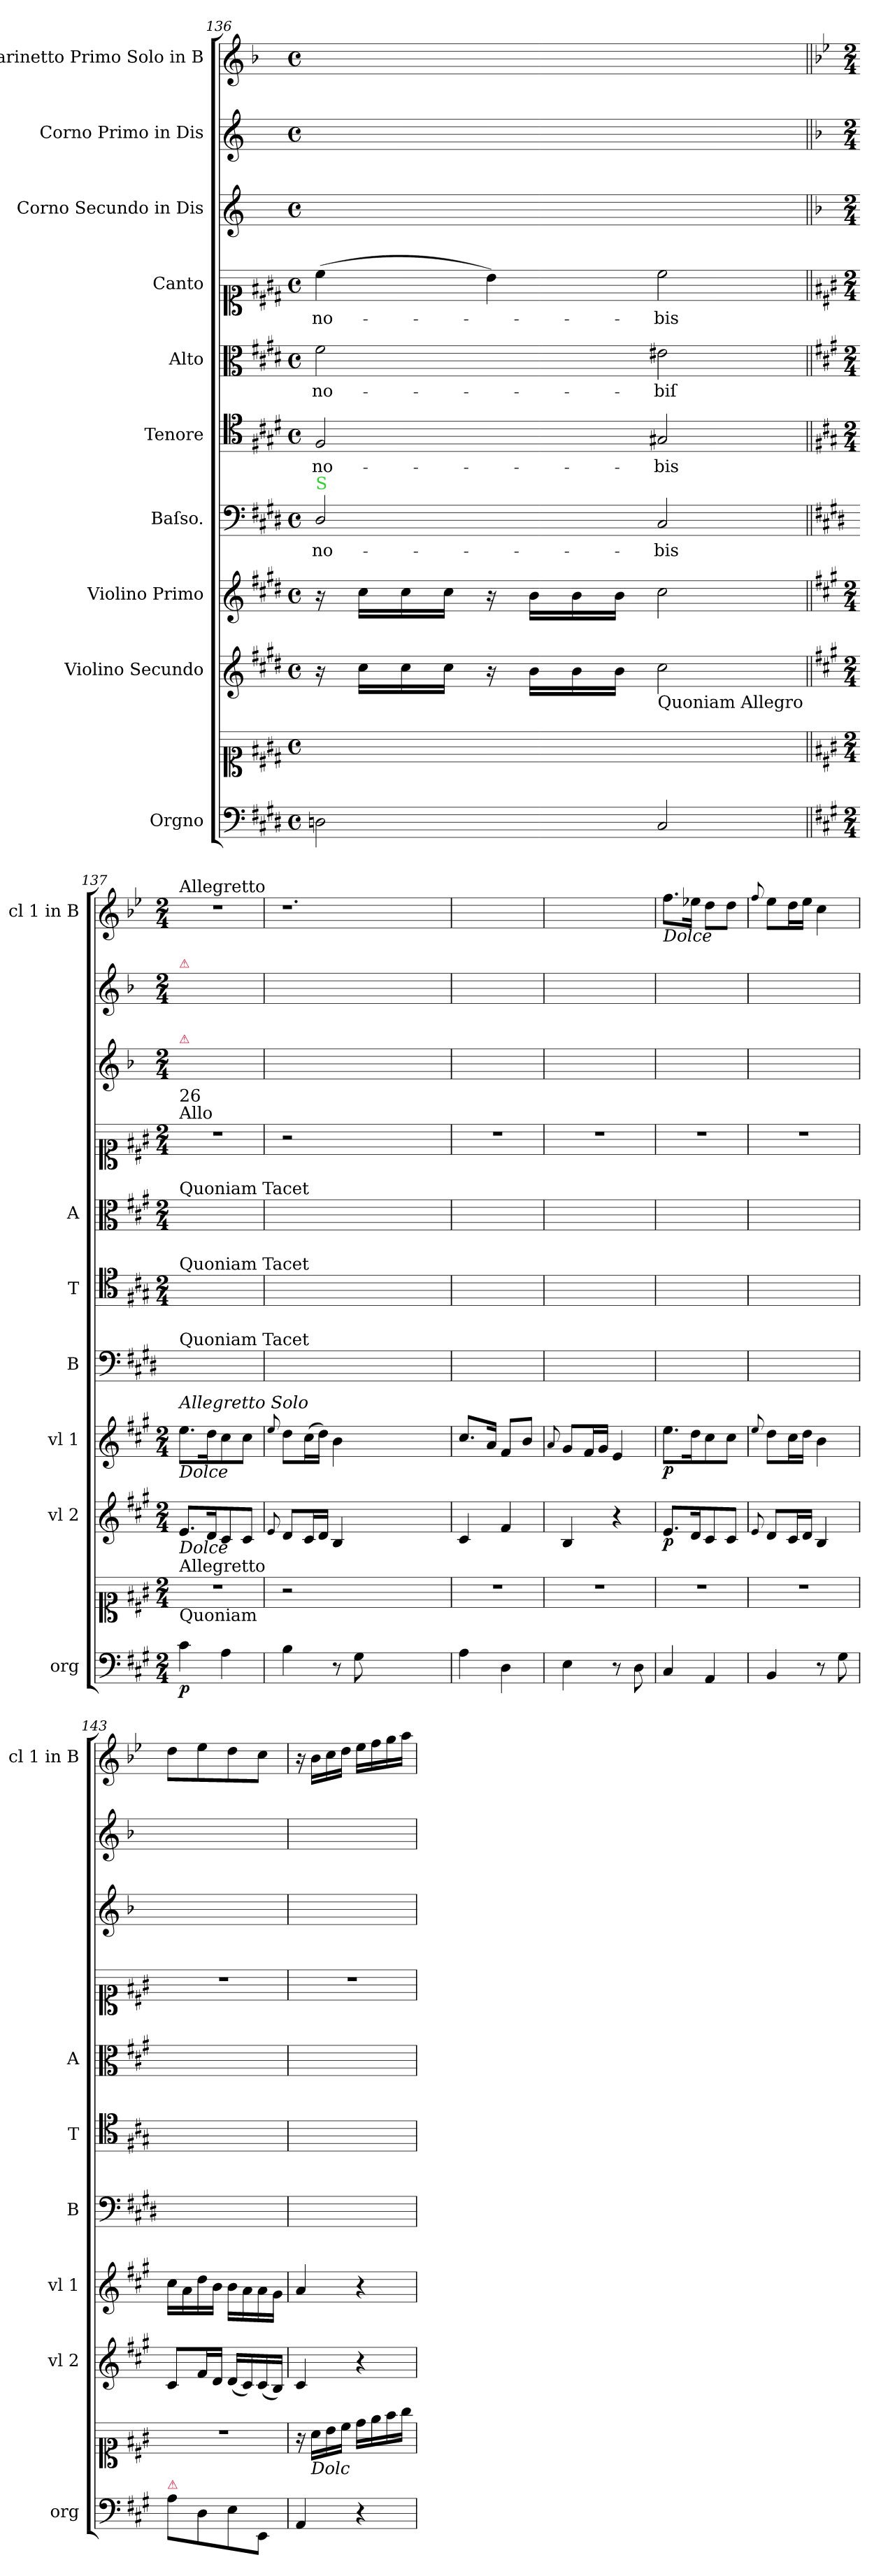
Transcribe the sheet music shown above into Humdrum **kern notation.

**kern	**kern	**dynam	**kern	**dynam	**kern	**dynam	**kern	**text	**kern	**text	**kern	**text	**kern	**text	**kern	**kern	**kern
*part10	*part10	*part10	*part9	*part9	*part8	*part8	*part7	*part7	*part6	*part6	*part5	*part5	*part4	*part4	*part3	*part2	*part1
*staff11	*staff10	*staff10/11	*staff9	*staff9	*staff8	*staff8	*staff7	*staff7	*staff6	*staff6	*staff5	*staff5	*staff4	*staff4	*staff3	*staff2	*staff1
*I"Orgno	*	*	*I"Violino Secundo	*	*I"Violino Primo	*	*I"Baſso.	*	*I"Tenore	*	*I"Alto	*	*I"Canto	*	*I"Corno Secundo in Dis	*I"Corno Primo in Dis	*I"Clarinetto Primo Solo in B
*I'org	*	*	*I'vl 2	*	*I'vl 1	*	*I'B	*	*I'T	*	*I'A	*	*	*	*	*	*I'cl 1 in B
*clefF4	*clefC1	*	*clefG2	*	*clefG2	*	*clefF4	*	*clefC4	*	*clefC3	*	*clefC1	*	*clefG2	*clefG2	*clefG2
*	*	*	*	*	*	*	*	*	*	*	*	*	*	*	*ITrd5c8	*ITrd5c8	*ITrd1c1
*k[f#c#g#d#]	*k[f#c#g#d#]	*	*k[f#c#g#d#]	*	*k[f#c#g#d#]	*	*k[f#c#g#d#]	*	*k[f#c#g#d#]	*	*k[f#c#g#d#]	*	*k[f#c#g#d#]	*	*k[f#c#g#d#]	*k[f#c#g#d#]	*k[f#c#g#d#]
*E:	*E:	*	*E:	*	*E:	*	*E:	*	*E:	*	*E:	*	*E:	*	*E:	*E:	*E:
*M4/4	*M4/4	*	*M4/4	*	*M4/4	*	*M4/4	*	*M4/4	*	*M4/4	*	*M4/4	*	*M4/4	*M4/4	*M4/4
*met(c)	*met(c)	*	*met(c)	*	*met(c)	*	*met(c)	*	*met(c)	*	*met(c)	*	*met(c)	*	*met(c)	*met(c)	*met(c)
=136	=136	=136	=136	=136	=136	=136	=136	=136	=136	=136	=136	=136	=136	=136	=136	=136	=136
!	!	!	!	!	!	!	!LO:TX:a:color=limegreen:t=S	!	!	!	!	!	!	!	!	!	!
2Dn\	1ryy	.	16r	.	16r	.	2D#/	no-	2F#/	no-	2f#\	no-	(4cc#\	no-	1ryy	1ryy	1ryy
.	.	.	16cc#\LL	.	16cc#\LL	.	.	.	.	.	.	.	.	.	.	.	.
.	.	.	16cc#\	.	16cc#\	.	.	.	.	.	.	.	.	.	.	.	.
.	.	.	16cc#\JJ	.	16cc#\JJ	.	.	.	.	.	.	.	.	.	.	.	.
.	.	.	16r	.	16r	.	.	.	.	.	.	.	4b\)	.	.	.	.
.	.	.	16b\LL	.	16b\LL	.	.	.	.	.	.	.	.	.	.	.	.
.	.	.	16b\	.	16b\	.	.	.	.	.	.	.	.	.	.	.	.
.	.	.	16b\JJ	.	16b\JJ	.	.	.	.	.	.	.	.	.	.	.	.
!	!	!	!LO:TX:b:t=Quoniam Allegro	!	!	!	!	!	!	!	!	!	!	!	!	!	!
2C#/	.	.	2cc#\	.	2cc#\	.	2C#/	-bis	2G#X/	-bis	2e#X\	-biſ	2cc#\	-bis	.	.	.
=137||	=137||	=137||	=137||	=137||	=137||	=137||	=137||	=137||	=137||	=137||	=137||	=137||	=137||	=137||	=137||	=137||	=137||
*k[f#c#g#]	*k[f#c#g#]	*	*k[f#c#g#]	*	*k[f#c#g#]	*	*	*	*k[f#c#g#]	*	*k[f#c#g#]	*	*k[f#c#g#]	*	*k[f#c#g#]	*k[f#c#g#]	*k[f#c#g#]
*M2/4	*M2/4	*	*M2/4	*	*M2/4	*	*	*	*M2/4	*	*M2/4	*	*M2/4	*	*M2/4	*M2/4	*M2/4
!	!	!	!	!	!	!	!	!	!	!	!	!	!	!	!	!	!LO:TX:a:t=Allegretto
!	!	!	!	!	!	!	!	!	!	!	!	!	!	!	!	!LO:TX:a:color=crimson:t=⚠	!
!	!	!	!	!	!	!	!	!	!	!	!	!	!	!	!LO:TX:a:color=crimson:t=⚠	!	!
!	!	!	!	!	!	!	!	!	!	!	!	!	!LO:TX:a:t=Allo	!	!	!	!
!	!	!	!	!	!	!	!	!	!	!	!	!	!LO:TX:a:t=26	!	!	!	!
!	!	!	!	!	!	!	!	!	!	!	!LO:TX:a:t=Quoniam Tacet	!	!	!	!	!	!
!	!	!	!	!	!	!	!	!	!LO:TX:a:t=Quoniam Tacet	!	!	!	!	!	!	!	!
!	!	!	!	!	!	!	!LO:TX:a:t=Quoniam Tacet	!	!	!	!	!	!	!	!	!	!
!	!	!	!	!	!LO:TX:a:i:t=Allegretto Solo	!	!	!	!	!	!	!	!	!	!	!	!
!	!	!	!	!	!LO:TX:b:i:t=Dolce	!	!	!	!	!	!	!	!	!	!	!	!
!	!	!	!LO:TX:b:i:t=Dolce	!	!	!	!	!	!	!	!	!	!	!	!	!	!
!	!LO:TX:a:t=Allegretto	!	!	!	!	!	!	!	!	!	!	!	!	!	!	!	!
!	!LO:TX:b:t=Quoniam	!	!	!	!	!	!	!	!	!	!	!	!	!	!	!	!
!	!	!LO:DY:b=2	!	!	!	!	!	!	!	!	!	!	!	!	!	!	!
4c#\	2r	p	8.e/L	.	8.ee\L	.	2ryy	.	2ryy	.	2ryy	.	2r	.	2ryy	2ryy	2r
.	.	.	16d/K	.	16dd\K	.	.	.	.	.	.	.	.	.	.	.	.
4A\	.	.	8c#/	.	8cc#\	.	.	.	.	.	.	.	.	.	.	.	.
.	.	.	8c#/J	.	8cc#\J	.	.	.	.	.	.	.	.	.	.	.	.
=138	=138	=138	=138	=138	=138	=138	=138	=138	=138	=138	=138	=138	=138	=138	=138	=138	=138
.	.	.	8qqe/	.	8qqee/	.	.	.	.	.	.	.	.	.	.	.	.
4B\	2r	.	8d/L	.	8dd\L	.	2ryy	.	2ryy	.	2ryy	.	2r	.	2ryy	2ryy	1.r
.	.	.	16c#/L	.	(16cc#\L	.	.	.	.	.	.	.	.	.	.	.	.
.	.	.	16d/JJ	.	16dd\JJ)	.	.	.	.	.	.	.	.	.	.	.	.
8r	.	.	4B/	.	4b\	.	.	.	.	.	.	.	.	.	.	.	.
8G#\	.	.	.	.	.	.	.	.	.	.	.	.	.	.	.	.	.
1ryy	1ryy	.	1ryy	.	1ryy	.	1ryy	.	1ryy	.	1ryy	.	1ryy	.	1ryy	1ryy	.
=139	=139	=139	=139	=139	=139	=139	=139	=139	=139	=139	=139	=139	=139	=139	=139	=139	=139
4A\	2r	.	4c#/	.	8.cc#\L	.	2ryy	.	2ryy	.	2ryy	.	2r	.	2ryy	2ryy	2ryy
.	.	.	.	.	16a/Jk	.	.	.	.	.	.	.	.	.	.	.	.
4D\	.	.	4f#/	.	8f#/L	.	.	.	.	.	.	.	.	.	.	.	.
.	.	.	.	.	8b\J	.	.	.	.	.	.	.	.	.	.	.	.
=140	=140	=140	=140	=140	=140	=140	=140	=140	=140	=140	=140	=140	=140	=140	=140	=140	=140
.	.	.	.	.	8qqa/	.	.	.	.	.	.	.	.	.	.	.	.
4E\	2r	.	4B/	.	8g#/L	.	2ryy	.	2ryy	.	2ryy	.	2r	.	2ryy	2ryy	2ryy
.	.	.	.	.	16f#/L	.	.	.	.	.	.	.	.	.	.	.	.
.	.	.	.	.	16g#/JJ	.	.	.	.	.	.	.	.	.	.	.	.
8r	.	.	4r	.	4e/	.	.	.	.	.	.	.	.	.	.	.	.
8D\	.	.	.	.	.	.	.	.	.	.	.	.	.	.	.	.	.
=141	=141	=141	=141	=141	=141	=141	=141	=141	=141	=141	=141	=141	=141	=141	=141	=141	=141
!	!	!	!	!	!	!	!	!	!	!	!	!	!	!	!	!	!LO:TX:b:i:t=Dolce
4C#/	2r	.	8.e/L	p	8.ee\L	p	2ryy	.	2ryy	.	2ryy	.	2r	.	2ryy	2ryy	8.ee\L
.	.	.	16d/K	.	16dd\K	.	.	.	.	.	.	.	.	.	.	.	16ddn\Jk
4AA/	.	.	8c#/	.	8cc#\	.	.	.	.	.	.	.	.	.	.	.	8cc#\L
.	.	.	8c#/J	.	8cc#\J	.	.	.	.	.	.	.	.	.	.	.	8cc#\J
=142	=142	=142	=142	=142	=142	=142	=142	=142	=142	=142	=142	=142	=142	=142	=142	=142	=142
.	.	.	8qqe/	.	8qqee/	.	.	.	.	.	.	.	.	.	.	.	8qqee/
4BB/	2r	.	8d/L	.	8dd\L	.	2ryy	.	2ryy	.	2ryy	.	2r	.	2ryy	2ryy	8dd\L
.	.	.	16c#/L	.	16cc#\L	.	.	.	.	.	.	.	.	.	.	.	16cc#\L
.	.	.	16d/JJ	.	16dd\JJ	.	.	.	.	.	.	.	.	.	.	.	16dd\JJ
8r	.	.	4B/	.	4b\	.	.	.	.	.	.	.	.	.	.	.	4b\
8G#\	.	.	.	.	.	.	.	.	.	.	.	.	.	.	.	.	.
=143	=143	=143	=143	=143	=143	=143	=143	=143	=143	=143	=143	=143	=143	=143	=143	=143	=143
!LO:TX:a:color=crimson:t=⚠	!	!	!	!	!	!	!	!	!	!	!	!	!	!	!	!	!
8A\L	2r	.	8c#/L	.	16cc#\LL	.	2ryy	.	2ryy	.	2ryy	.	2r	.	2ryy	2ryy	8cc#\L
.	.	.	.	.	16a/	.	.	.	.	.	.	.	.	.	.	.	.
8D\	.	.	16f#/L	.	16dd\	.	.	.	.	.	.	.	.	.	.	.	8dd\
.	.	.	16d/JJ	.	16b\JJ	.	.	.	.	.	.	.	.	.	.	.	.
8E\	.	.	(16d/LL	.	16b\LL	.	.	.	.	.	.	.	.	.	.	.	8cc#\
.	.	.	16c#/)	.	16a\	.	.	.	.	.	.	.	.	.	.	.	.
8EE/J	.	.	(16c#/	.	16a\	.	.	.	.	.	.	.	.	.	.	.	8b\J
.	.	.	16B/JJ)	.	16g#\JJ	.	.	.	.	.	.	.	.	.	.	.	.
=144	=144	=144	=144	=144	=144	=144	=144	=144	=144	=144	=144	=144	=144	=144	=144	=144	=144
4AA/	16r	.	4c#/	.	4a/	.	2ryy	.	2ryy	.	2ryy	.	2r	.	2ryy	2ryy	16r
!	!LO:TX:b:i:t=Dolc	!	!	!	!	!	!	!	!	!	!	!	!	!	!	!	!
.	16a\LL	.	.	.	.	.	.	.	.	.	.	.	.	.	.	.	16a/LL
.	16b\	.	.	.	.	.	.	.	.	.	.	.	.	.	.	.	16b\
.	16cc#\JJ	.	.	.	.	.	.	.	.	.	.	.	.	.	.	.	16cc#\JJ
4r	16dd\LL	.	4r	.	4r	.	.	.	.	.	.	.	.	.	.	.	16dd\LL
.	16ee\	.	.	.	.	.	.	.	.	.	.	.	.	.	.	.	16ee\
.	16ff#\	.	.	.	.	.	.	.	.	.	.	.	.	.	.	.	16ff#\
.	16gg#\JJ	.	.	.	.	.	.	.	.	.	.	.	.	.	.	.	16gg#\JJ
=	=	=	=	=	=	=	=	=	=	=	=	=	=	=	=	=	=
*-	*-	*-	*-	*-	*-	*-	*-	*-	*-	*-	*-	*-	*-	*-	*-	*-	*-
